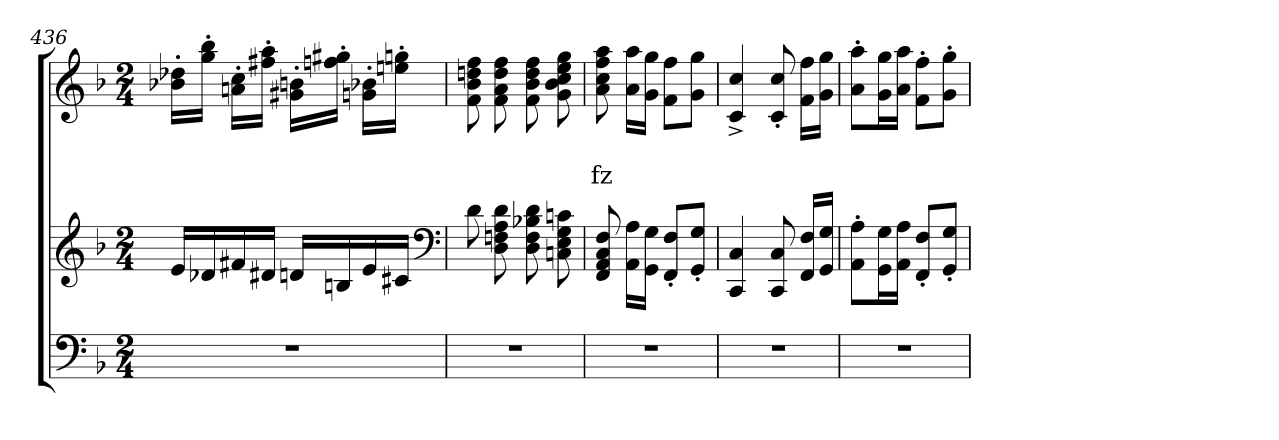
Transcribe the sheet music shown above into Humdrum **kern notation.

**kern	**kern	**kern	**text	**text
*part3	*part2	*part1	*part1	*part1
*staff3	*staff2	*staff1	*staff1	*staff1
*clefF4	*clefG2	*clefG2	*	*
*k[b-]	*k[b-]	*k[b-]	*	*
*M2/4	*M2/4	*M2/4	*	*
=436	=436	=436	=436	=436
2r	16eLL	16dd-X'> 16b-X'>LL	.	.
.	16d-X	16bb-'> 16gg'>JJ	.	.
.	16f#X	16cc'> 16an'>LL	.	.
.	16d#XJJ	16aa'> 16ff#X'>JJ	.	.
.	16dnLL	16bn'> 16g#X'>LL	.	.
.	16Bn	16gg#'> 16ffn'>JJ	.	.
.	16e	16b-X'> 16gn'>LL	.	.
.	16c#XJJ	16ggn'> 16een'>JJ	.	.
*	*clefF4	*	*	*
=437	=437	=437	=437	=437
2r	8d	8ff 8ddn 8b- 8f	.	.
.	8d 8A 8Fn 8D	8ff 8dd 8a 8f	.	.
.	8d 8B-X 8F 8D	8ff 8dd 8b- 8f	.	.
.	8cn 8G 8E 8Cn	8gg 8ee 8cc 8b- 8g	.	.
=438	=438	=438	=438	=438
2r	8F 8C 8AA 8FF	8aa 8ff 8cc 8a	.	fz
.	16A 16AALL	16aa 16aLL	.	.
.	16G 16GGJJ	16gg 16gJJ	.	.
.	8F'> 8FF'>L	8ff 8fL	.	.
.	8G'> 8GG'>J	8gg 8gJ	.	.
=439	=439	=439	=439	=439
2r	4C 4CC	4cc^> 4c^>	.	.
.	8C 8CC	8cc'> 8c'>	.	.
.	16F 16FFLL	16ff 16fLL	.	.
.	16G 16GGJJ	16gg 16gJJ	.	.
=440	=440	=440	=440	=440
2r	8A'> 8AA'>L	8aa'> 8a'>L	.	.
.	16G 16GGL	16gg 16gL	.	.
.	16A 16AAJJ	16aa 16aJJ	.	.
.	8F'> 8FF'>L	8ff'> 8f'>L	.	.
.	8G'> 8GG'>J	8gg'> 8g'>J	.	.
=	=	=	=	=
*-	*-	*-	*-	*-
